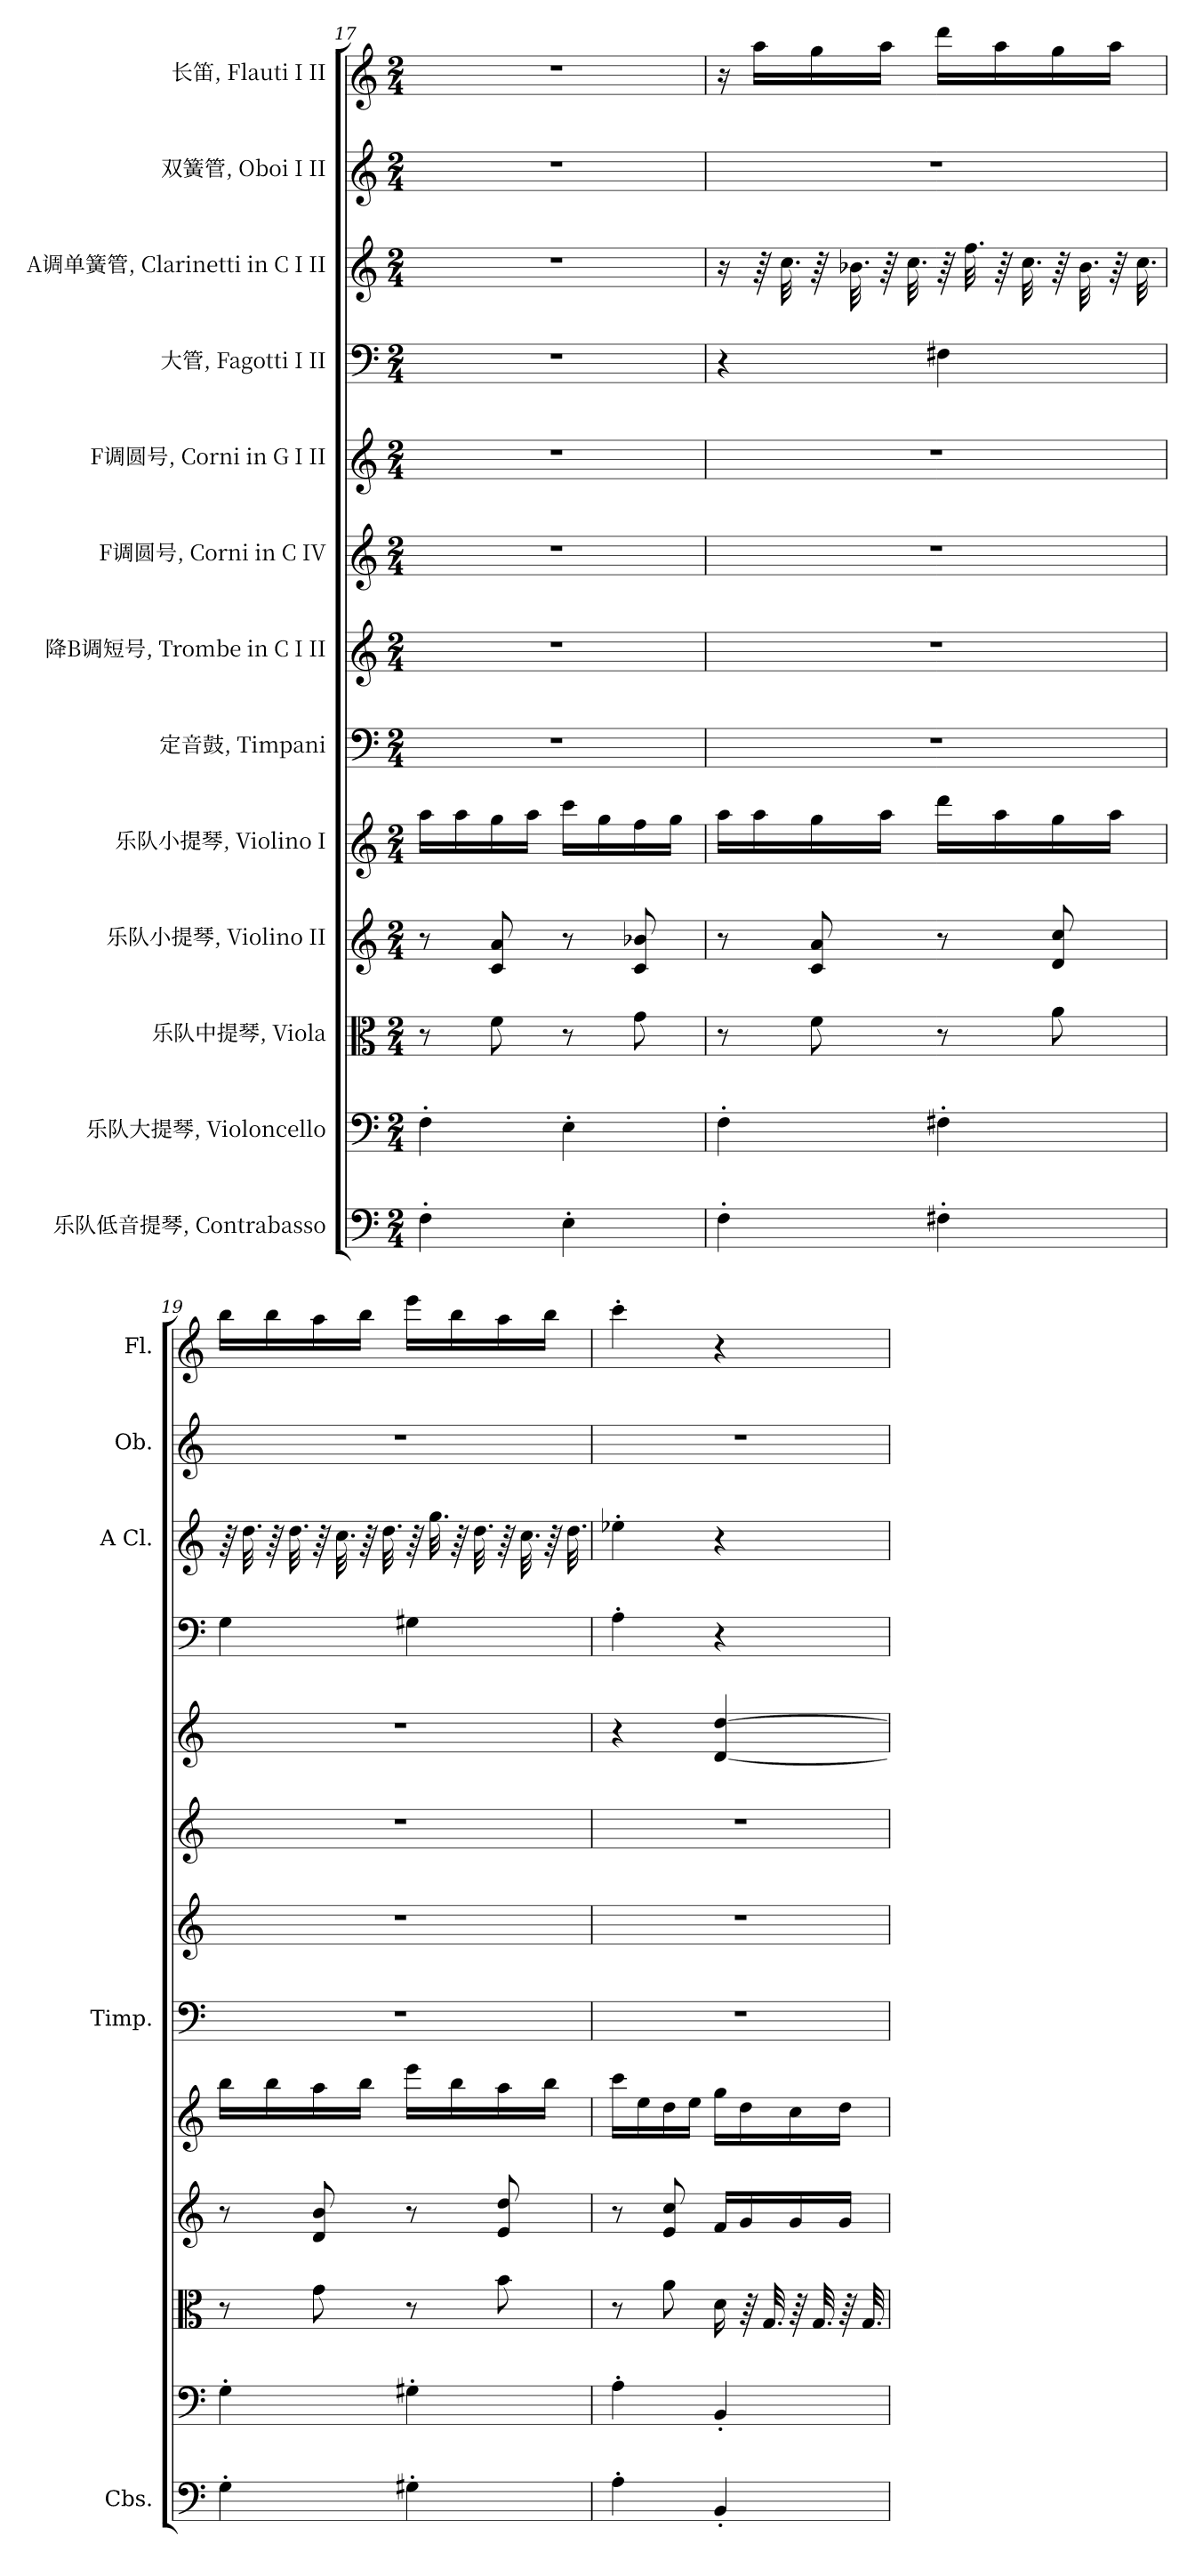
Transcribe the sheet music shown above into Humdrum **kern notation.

**kern	**kern	**kern	**kern	**kern	**kern	**kern	**kern	**kern	**kern	**kern	**kern	**kern
*part13	*part12	*part11	*part10	*part9	*part8	*part7	*part6	*part5	*part4	*part3	*part2	*part1
*staff13	*staff12	*staff11	*staff10	*staff9	*staff8	*staff7	*staff6	*staff5	*staff4	*staff3	*staff2	*staff1
*I"乐队低音提琴, Contrabasso	*I"乐队大提琴, Violoncello	*I"乐队中提琴, Viola	*I"乐队小提琴, Violino II	*I"乐队小提琴, Violino I	*I"定音鼓, Timpani	*I"降B调短号, Trombe in C I II	*I"F调圆号, Corni in C IV	*I"F调圆号, Corni in G I II	*I"大管, Fagotti I II	*I"A调单簧管, Clarinetti in C I II	*I"双簧管, Oboi I II	*I"长笛, Flauti I II
*I'Cbs.	*	*	*	*	*I'Timp.	*	*	*	*	*I'A Cl.	*I'Ob.	*I'Fl.
*clefF4	*clefF4	*clefC3	*clefG2	*clefG2	*clefF4	*clefG2	*clefG2	*clefG2	*clefF4	*clefG2	*clefG2	*clefG2
*ITrd7c12	*	*	*	*	*	*ITrd1c2	*ITrd4c7	*ITrd4c7	*	*ITrd2c3	*	*
*k[]	*k[]	*k[]	*k[]	*k[]	*k[]	*k[b-e-]	*k[b-]	*k[b-]	*k[]	*k[f#c#g#]	*k[]	*k[]
*M2/4	*M2/4	*M2/4	*M2/4	*M2/4	*M2/4	*M2/4	*M2/4	*M2/4	*M2/4	*M2/4	*M2/4	*M2/4
*MM125	*MM125	*MM125	*MM125	*MM125	*MM125	*MM125	*MM125	*MM125	*MM125	*MM125	*MM125	*MM125
=17	=17	=17	=17	=17	=17	=17	=17	=17	=17	=17	=17	=17
4FF'\	4F'\	8r	8r	16aa\LL	2r	2r	2r	2r	2r	2r	2r	2r
.	.	.	.	16aa\	.	.	.	.	.	.	.	.
.	.	8f\	8c/ 8a/	16gg\	.	.	.	.	.	.	.	.
.	.	.	.	16aa\JJ	.	.	.	.	.	.	.	.
4EE'\	4E'\	8r	8r	16ccc\LL	.	.	.	.	.	.	.	.
.	.	.	.	16gg\	.	.	.	.	.	.	.	.
.	.	8g\	8c/ 8b-X/	16ff\	.	.	.	.	.	.	.	.
.	.	.	.	16gg\JJ	.	.	.	.	.	.	.	.
!!LO:PB:g=z
=18	=18	=18	=18	=18	=18	=18	=18	=18	=18	=18	=18	=18
*	*	*	*	*	*	*	*	*	*	*	*	*MM125
4FF'\	4F'\	8r	8r	16aa\LL	2r	2r	2r	2r	4r	16r	2r	16r
.	.	.	.	16aa\	.	.	.	.	.	64r	.	16aa\LL
.	.	.	.	.	.	.	.	.	.	32.a\	.	.
.	.	8f\	8c/ 8a/	16gg\	.	.	.	.	.	64r	.	16gg\
.	.	.	.	.	.	.	.	.	.	32.gn\	.	.
.	.	.	.	16aa\JJ	.	.	.	.	.	64r	.	16aa\JJ
.	.	.	.	.	.	.	.	.	.	32.a\	.	.
*	*	*	*	*	*	*	*	*	*	*	*	*MM135
4FF#X'\	4F#X'\	8r	8r	16ddd\LL	.	.	.	.	4F#X\	64r	.	16ddd\LL
.	.	.	.	.	.	.	.	.	.	32.dd\	.	.
.	.	.	.	16aa\	.	.	.	.	.	64r	.	16aa\
.	.	.	.	.	.	.	.	.	.	32.a\	.	.
.	.	8a\	8d/ 8cc/	16gg\	.	.	.	.	.	64r	.	16gg\
.	.	.	.	.	.	.	.	.	.	32.g\	.	.
.	.	.	.	16aa\JJ	.	.	.	.	.	64r	.	16aa\JJ
.	.	.	.	.	.	.	.	.	.	32.a\	.	.
=19	=19	=19	=19	=19	=19	=19	=19	=19	=19	=19	=19	=19
*	*	*	*	*	*	*	*	*	*	*	*	*MM125
4GG'\	4G'\	8r	8r	16bb\LL	2r	2r	2r	2r	4G\	64r	2r	16bb\LL
.	.	.	.	.	.	.	.	.	.	32.b\	.	.
.	.	.	.	16bb\	.	.	.	.	.	64r	.	16bb\
.	.	.	.	.	.	.	.	.	.	32.b\	.	.
.	.	8g\	8d/ 8b/	16aa\	.	.	.	.	.	64r	.	16aa\
.	.	.	.	.	.	.	.	.	.	32.a\	.	.
.	.	.	.	16bb\JJ	.	.	.	.	.	64r	.	16bb\JJ
.	.	.	.	.	.	.	.	.	.	32.b\	.	.
*	*	*	*	*	*	*	*	*	*	*	*	*MM135
4GG#X'\	4G#X'\	8r	8r	16eee\LL	.	.	.	.	4G#X\	64r	.	16eee\LL
.	.	.	.	.	.	.	.	.	.	32.ee\	.	.
.	.	.	.	16bb\	.	.	.	.	.	64r	.	16bb\
.	.	.	.	.	.	.	.	.	.	32.b\	.	.
.	.	8b\	8e/ 8dd/	16aa\	.	.	.	.	.	64r	.	16aa\
.	.	.	.	.	.	.	.	.	.	32.a\	.	.
.	.	.	.	16bb\JJ	.	.	.	.	.	64r	.	16bb\JJ
.	.	.	.	.	.	.	.	.	.	32.b\	.	.
!!LO:PB:g=z
=20	=20	=20	=20	=20	=20	=20	=20	=20	=20	=20	=20	=20
*	*	*	*	*	*	*	*	*	*	*	*	*MM125
4AA'\	4A'\	8r	8r	16ccc\LL	2r	2r	2r	4r	4A'\	4ccn'\	2r	4ccc'\
.	.	.	.	16ee\	.	.	.	.	.	.	.	.
.	.	8a\	8e/ 8cc/	16dd\	.	.	.	.	.	.	.	.
.	.	.	.	16ee\JJ	.	.	.	.	.	.	.	.
*	*	*	*	*	*	*	*	*	*	*	*	*MM135
4BBB'/	4BB'/	16d\	16f/LL	16gg\LL	.	.	.	[4G/ [4g/	4r	4r	.	4r
.	.	64r	16g/	16dd\	.	.	.	.	.	.	.	.
.	.	32.G/	.	.	.	.	.	.	.	.	.	.
.	.	64r	16g/	16cc\	.	.	.	.	.	.	.	.
.	.	32.G/	.	.	.	.	.	.	.	.	.	.
.	.	64r	16g/JJ	16dd\JJ	.	.	.	.	.	.	.	.
.	.	32.G/	.	.	.	.	.	.	.	.	.	.
=	=	=	=	=	=	=	=	=	=	=	=	=
*-	*-	*-	*-	*-	*-	*-	*-	*-	*-	*-	*-	*-
